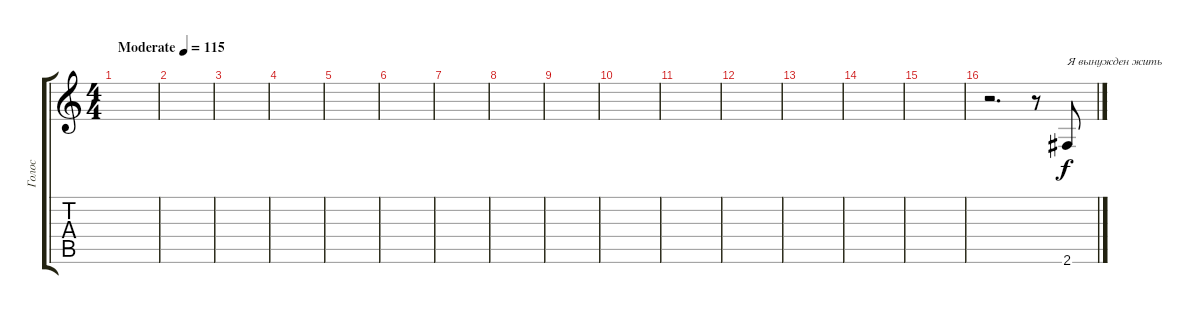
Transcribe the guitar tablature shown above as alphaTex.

\track ("Голос" "Голос") {instrument acousticguitarsteel}
\staff {score tabs}
\tuning (E4 B3 G3 D3 A2 E2) {hide}
\ts (4 4)
\tempo (115 "Moderate")
\clef g2
\ks c
|
|
|
|
|
|
|
|
|
|
|
|
|
|
|
r.2{d} r.8 2.6.8{txt "Я вынужден жить"}
